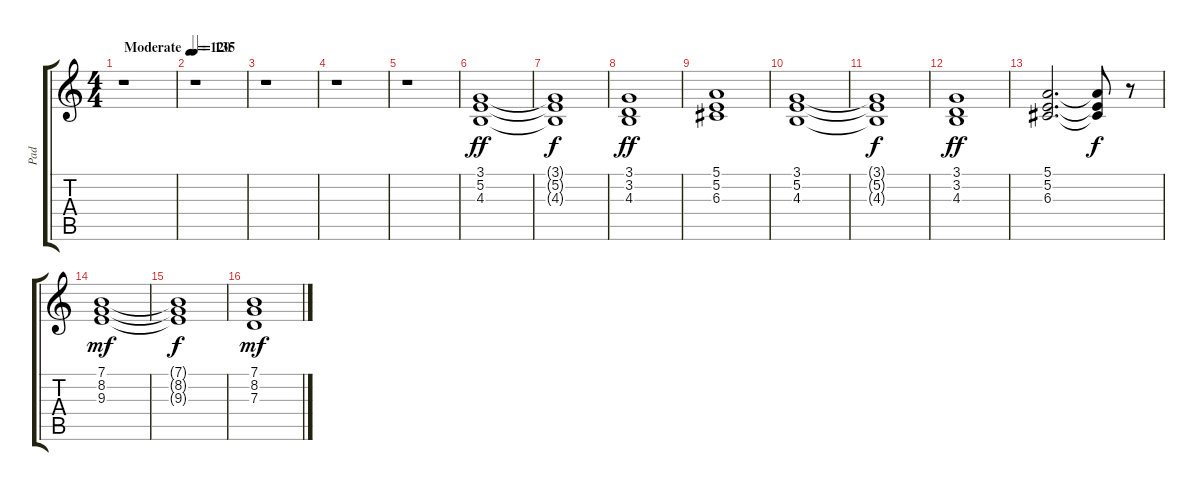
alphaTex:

\track ("Pad                                 " "Pad       ") {instrument synthstrings1}
\staff {score tabs}
\tuning (E4 B3 G3 D3 A2 E2) {hide}
\ts (4 4)
\tempo (120 "Moderate")
\clef g2
\ks c
r.1{dy ff instrument synthstrings1} |
\tempo 135
r.1 |
r.1 |
r.1 |
r.1 |
(3.1 5.2 4.3).1 |
(3.1{t} 5.2{t} 4.3{t}).1{dy f} |
(3.1 3.2 4.3).1{dy ff} |
(5.1 5.2 6.3).1 |
(3.1 5.2 4.3).1 |
(3.1{t} 5.2{t} 4.3{t}).1{dy f} |
(3.1 3.2 4.3).1{dy ff} |
(5.1 5.2 6.3).2{d} (5.1{t} 5.2{t} 6.3{t}).8{dy f} r.8 |
(7.1 8.2 9.3).1{dy mf} |
(7.1{t} 8.2{t} 9.3{t}).1{dy f} |
(7.1 8.2 7.3).1{dy mf}
